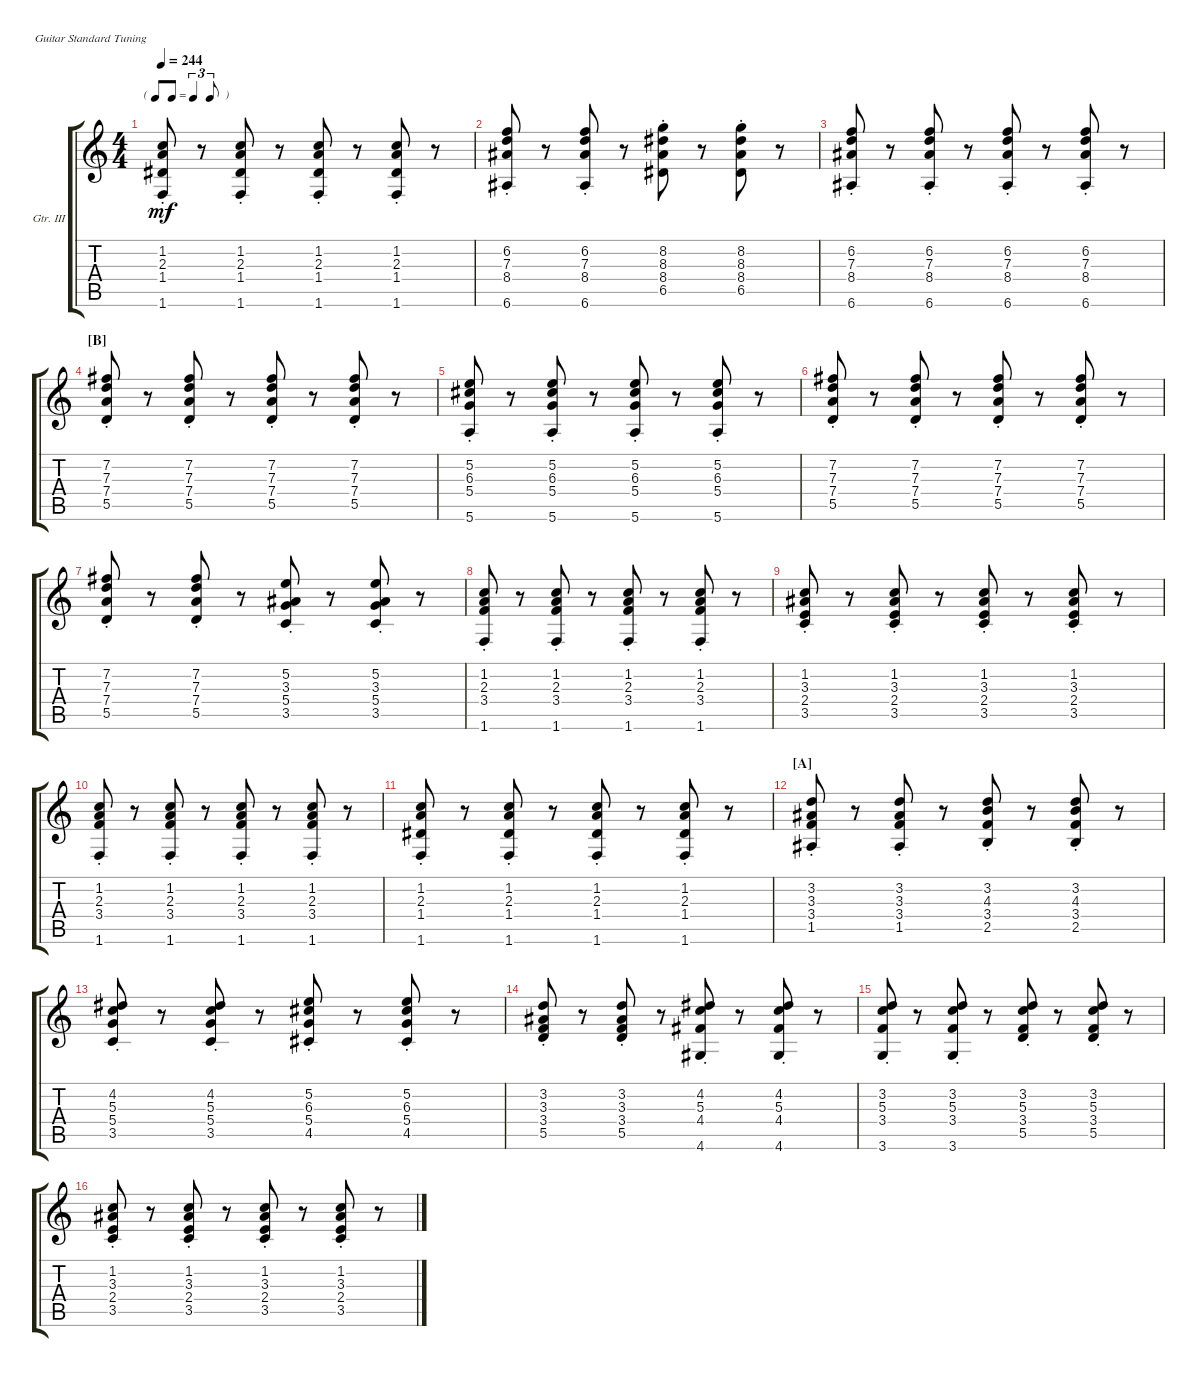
\defaultSystemsLayout 4
\bracketExtendMode groupsimilarinstruments
\firstSystemTrackNameOrientation horizontal
\otherSystemsTrackNameOrientation horizontal
\track ("Guitar III" "Gtr. III") {instrument acousticguitarsteel}
\staff {score tabs}
\tuning (E4 B3 G3 D3 A2 E2)
\ts (4 4)
\tf triplet8th
\tempo 244
\clef g2
\scale
0.25
\ks c
(1.2{st} 2.3{st} 1.4{st} 1.6{st}).8{dy mf} r.8 (1.2{st} 2.3{st} 1.4{st} 1.6{st}).8 r.8 (1.2{st} 2.3{st} 1.4{st} 1.6{st}).8 r.8 (1.2{st} 2.3{st} 1.4{st} 1.6{st}).8 r.8 |
\scale
0.25 (7.3{st} 8.4{st} 6.6{st} 6.2{st}).8 r.8 (7.3{st} 8.4{st} 6.6{st} 6.2{st}).8 r.8 (6.5{st} 8.4{st} 8.3{st} 8.2{st}).8 r.8 (6.5{st} 8.4{st} 8.3{st} 8.2{st}).8 r.8 |
\scale
0.25 (7.3{st} 8.4{st} 6.6{st} 6.2{st}).8 r.8 (7.3{st} 8.4{st} 6.6{st} 6.2{st}).8 r.8 (7.3{st} 8.4{st} 6.6{st} 6.2{st}).8 r.8 (7.3{st} 8.4{st} 6.6{st} 6.2{st}).8 r.8 |
\section ("B" "")
\scale
0.25 (5.5{st} 7.4{st} 7.3{st} 7.2{st}).8 r.8 (5.5{st} 7.4{st} 7.3{st} 7.2{st}).8 r.8 (5.5{st} 7.4{st} 7.3{st} 7.2{st}).8 r.8 (5.5{st} 7.4{st} 7.3{st} 7.2{st}).8 r.8 |
\scale
0.25 (5.2{st} 6.3{st} 5.4{st} 5.6{st}).8 r.8 (5.2{st} 6.3{st} 5.4{st} 5.6{st}).8 r.8 (5.2{st} 6.3{st} 5.4{st} 5.6{st}).8 r.8 (5.2{st} 6.3{st} 5.4{st} 5.6{st}).8 r.8 |
\scale
0.25 (5.5{st} 7.4{st} 7.3{st} 7.2{st}).8 r.8 (5.5{st} 7.4{st} 7.3{st} 7.2{st}).8 r.8 (5.5{st} 7.4{st} 7.3{st} 7.2{st}).8 r.8 (5.5{st} 7.4{st} 7.3{st} 7.2{st}).8 r.8 |
\scale
0.25 (5.5{st} 7.4{st} 7.3{st} 7.2{st}).8 r.8 (5.5{st} 7.4{st} 7.3{st} 7.2{st}).8 r.8 (3.5{st} 5.4{st} 3.3{st} 5.2{st}).8 r.8 (3.5{st} 5.4{st} 3.3{st} 5.2{st}).8 r.8 |
\scale
0.25 (1.6{st} 3.4{st} 2.3{st} 1.2{st}).8 r.8 (1.6{st} 3.4{st} 2.3{st} 1.2{st}).8 r.8 (1.6{st} 3.4{st} 2.3{st} 1.2{st}).8 r.8 (1.6{st} 3.4{st} 2.3{st} 1.2{st}).8 r.8 |
\scale
0.25 (3.5{st} 2.4{st} 3.3{st} 1.2{st}).8 r.8 (3.5{st} 2.4{st} 3.3{st} 1.2{st}).8 r.8 (3.5{st} 2.4{st} 3.3{st} 1.2{st}).8 r.8 (3.5{st} 2.4{st} 3.3{st} 1.2{st}).8 r.8 |
\scale
0.25 (1.6{st} 3.4{st} 2.3{st} 1.2{st}).8 r.8 (1.6{st} 3.4{st} 2.3{st} 1.2{st}).8 r.8 (1.6{st} 3.4{st} 2.3{st} 1.2{st}).8 r.8 (1.6{st} 3.4{st} 2.3{st} 1.2{st}).8 r.8 |
\scale
0.25 (1.6{st} 1.4{st} 2.3{st} 1.2{st}).8 r.8 (1.6{st} 1.4{st} 2.3{st} 1.2{st}).8 r.8 (1.6{st} 1.4{st} 2.3{st} 1.2{st}).8 r.8 (1.6{st} 1.4{st} 2.3{st} 1.2{st}).8 r.8 |
\section ("A" "")
\scale
0.25 (1.5{st} 3.4{st} 3.3{st} 3.2{st}).8 r.8 (1.5{st} 3.4{st} 3.3{st} 3.2{st}).8 r.8 (2.5{st} 3.4{st} 4.3{st} 3.2{st}).8 r.8 (2.5{st} 3.4{st} 4.3{st} 3.2{st}).8 r.8 |
\scale
0.25 (3.5{st} 5.4{st} 5.3{st} 4.2{st}).8 r.8 (3.5{st} 5.4{st} 5.3{st} 4.2{st}).8 r.8 (4.5{st} 5.4{st} 6.3{st} 5.2{st}).8 r.8 (4.5{st} 5.4{st} 6.3{st} 5.2{st}).8 r.8 |
\scale
0.25 (3.2{st} 3.3{st} 3.4{st} 5.5{st}).8 r.8 (3.2{st} 3.3{st} 3.4{st} 5.5{st}).8 r.8 (4.2{st} 5.3{st} 4.4{st} 4.6{st}).8 r.8 (4.2{st} 5.3{st} 4.4{st} 4.6{st}).8 r.8 |
\scale
0.25 (3.2{st} 5.3{st} 3.4{st} 3.6{st}).8 r.8 (3.2{st} 5.3{st} 3.4{st} 3.6{st}).8 r.8 (3.2{st} 5.3{st} 3.4{st} 5.5{st}).8 r.8 (3.2{st} 5.3{st} 3.4{st} 5.5{st}).8 r.8 |
\scale
0.25 (3.5{st} 2.4{st} 3.3{st} 1.2{st}).8 r.8 (3.5{st} 2.4{st} 3.3{st} 1.2{st}).8 r.8 (3.5{st} 2.4{st} 3.3{st} 1.2{st}).8 r.8 (3.5{st} 2.4{st} 3.3{st} 1.2{st}).8 r.8
